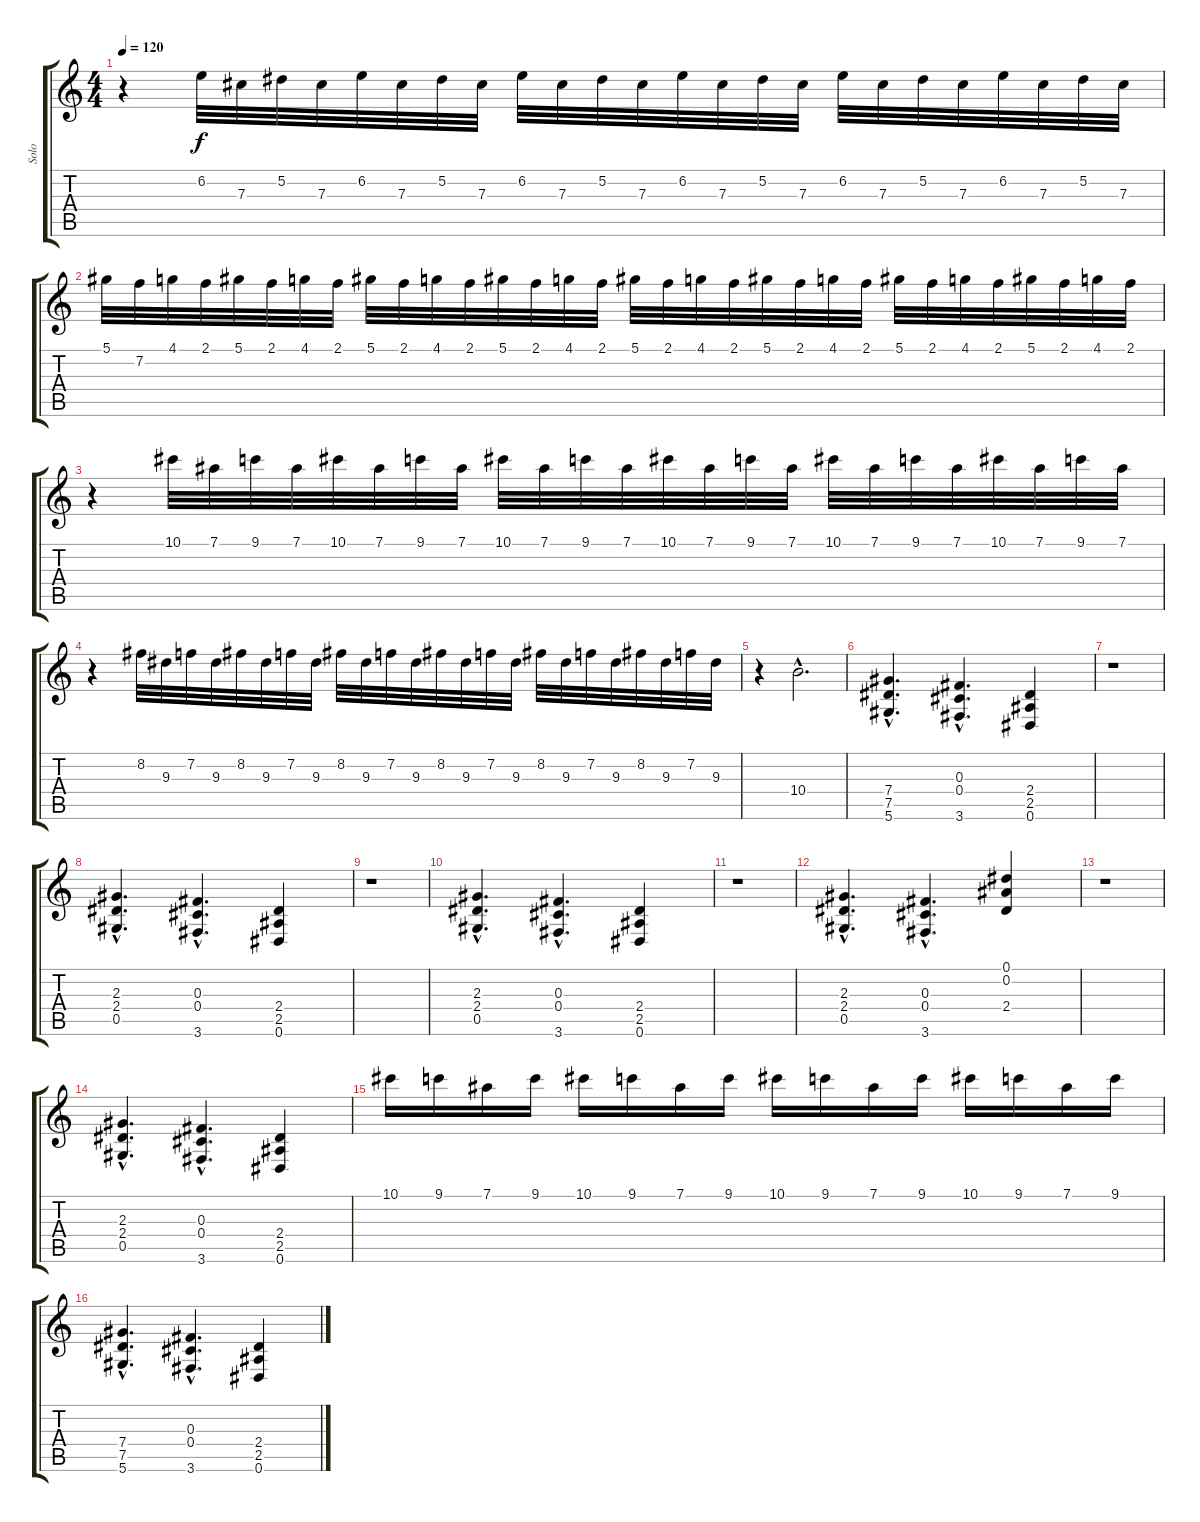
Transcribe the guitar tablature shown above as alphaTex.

\track ("Solo" "Solo") {instrument distortionguitar}
\staff {score tabs}
\tuning (Eb4 Bb3 Gb3 Db3 Ab2 Eb2) {hide}
\ts (4 4)
\tempo 120
\clef g2
\ks c
r.4{dy f} 6.2.32 7.3.32 5.2.32 7.3.32 6.2.32 7.3.32 5.2.32 7.3.32 6.2.32 7.3.32 5.2.32 7.3.32 6.2.32 7.3.32 5.2.32 7.3.32 6.2.32 7.3.32 5.2.32 7.3.32 6.2.32 7.3.32 5.2.32 7.3.32 |
5.1.32 7.2.32 4.1.32 2.1.32 5.1.32 2.1.32 4.1.32 2.1.32 5.1.32 2.1.32 4.1.32 2.1.32 5.1.32 2.1.32 4.1.32 2.1.32 5.1.32 2.1.32 4.1.32 2.1.32 5.1.32 2.1.32 4.1.32 2.1.32 5.1.32 2.1.32 4.1.32 2.1.32 5.1.32 2.1.32 4.1.32 2.1.32 |
r.4 10.1.32 7.1.32 9.1.32 7.1.32 10.1.32 7.1.32 9.1.32 7.1.32 10.1.32 7.1.32 9.1.32 7.1.32 10.1.32 7.1.32 9.1.32 7.1.32 10.1.32 7.1.32 9.1.32 7.1.32 10.1.32 7.1.32 9.1.32 7.1.32 |
r.4 8.2.32 9.3.32 7.2.32 9.3.32 8.2.32 9.3.32 7.2.32 9.3.32 8.2.32 9.3.32 7.2.32 9.3.32 8.2.32 9.3.32 7.2.32 9.3.32 8.2.32 9.3.32 7.2.32 9.3.32 8.2.32 9.3.32 7.2.32 9.3.32 |
r.4 10.4{hac}.2{d} |
(7.4{hac} 7.5{hac} 5.6{hac}).4{d} (0.3{hac} 0.4{hac} 3.6{hac}).4{d} (2.4 2.5 0.6).4 |
r.1 |
(2.3{hac} 2.4{hac} 0.5{hac}).4{d} (0.3{hac} 0.4{hac} 3.6{hac}).4{d} (2.4 2.5 0.6).4 |
r.1 |
(2.3{hac} 2.4{hac} 0.5{hac}).4{d} (0.3{hac} 0.4{hac} 3.6{hac}).4{d} (2.4 2.5 0.6).4 |
r.1 |
(2.3{hac} 2.4{hac} 0.5{hac}).4{d} (0.3{hac} 0.4{hac} 3.6{hac}).4{d} (0.1 0.2 2.4).4 |
r.1 |
(2.3{hac} 2.4{hac} 0.5{hac}).4{d} (0.3{hac} 0.4{hac} 3.6{hac}).4{d} (2.4 2.5 0.6).4 |
10.1.16 9.1.16 7.1.16 9.1.16 10.1.16 9.1.16 7.1.16 9.1.16 10.1.16 9.1.16 7.1.16 9.1.16 10.1.16 9.1.16 7.1.16 9.1.16 |
(7.4{hac} 7.5{hac} 5.6{hac}).4{d} (0.3{hac} 0.4{hac} 3.6{hac}).4{d} (2.4 2.5 0.6).4
